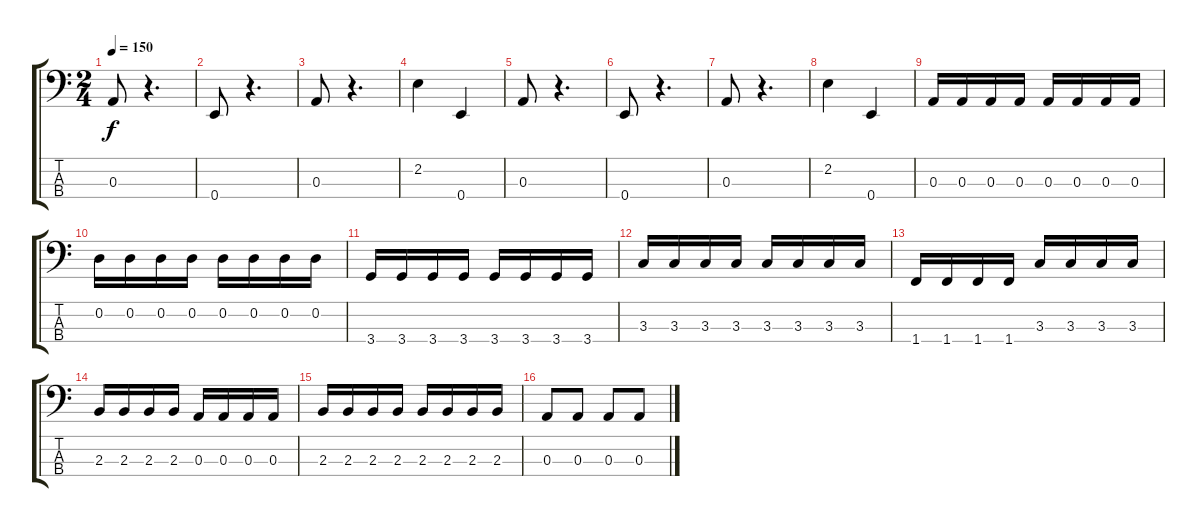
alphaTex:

\track "" {instrument electricbassfinger}
\staff {score tabs}
\tuning (G2 D2 A1 E1) {hide}
\ts (2 4)
\tempo 150
\clef f4
\ks c
0.3.8{dy f} r.4{d} |
0.4.8 r.4{d} |
0.3.8 r.4{d} |
2.2.4 0.4.4 |
0.3.8 r.4{d} |
0.4.8 r.4{d} |
0.3.8 r.4{d} |
2.2.4 0.4.4 |
0.3.16 0.3.16 0.3.16 0.3.16 0.3.16 0.3.16 0.3.16 0.3.16 |
0.2.16 0.2.16 0.2.16 0.2.16 0.2.16 0.2.16 0.2.16 0.2.16 |
3.4.16 3.4.16 3.4.16 3.4.16 3.4.16 3.4.16 3.4.16 3.4.16 |
3.3.16 3.3.16 3.3.16 3.3.16 3.3.16 3.3.16 3.3.16 3.3.16 |
1.4.16 1.4.16 1.4.16 1.4.16 3.3.16 3.3.16 3.3.16 3.3.16 |
2.3.16 2.3.16 2.3.16 2.3.16 0.3.16 0.3.16 0.3.16 0.3.16 |
2.3.16 2.3.16 2.3.16 2.3.16 2.3.16 2.3.16 2.3.16 2.3.16 |
0.3.8 0.3.8 0.3.8 0.3.8
